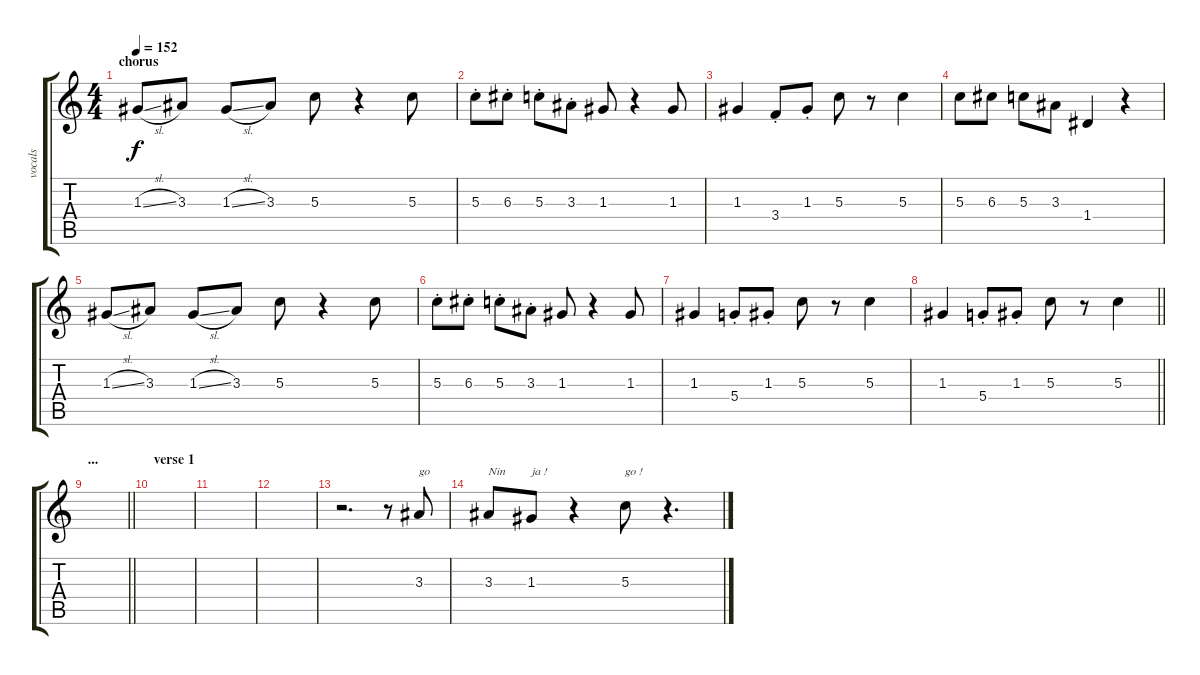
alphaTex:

\track ("vocals" "vocals") {instrument choiraahs}
\staff {score tabs}
\tuning (E5 B4 G4 D4 A3 E3) {hide}
\ts (4 4)
\section ("" "chorus")
\tempo 152
\clef g2
\ks c
1.3{sl}.8{dy f} 3.3.8 1.3{sl}.8 3.3.8 5.3.8 r.4 5.3.8 |
5.3{st}.8 6.3{st}.8 5.3{st}.8 3.3{st}.8 1.3.8 r.4 1.3.8 |
1.3.4 3.4{st}.8 1.3{st}.8 5.3.8 r.8 5.3.4 |
5.3.8 6.3.8 5.3.8 3.3.8 1.4.4 r.4 |
1.3{sl}.8 3.3.8 1.3{sl}.8 3.3.8 5.3.8 r.4 5.3.8 |
5.3{st}.8 6.3{st}.8 5.3{st}.8 3.3{st}.8 1.3.8 r.4 1.3.8 |
1.3.4 5.4{st}.8 1.3{st}.8 5.3.8 r.8 5.3.4 |
\barLineRight lightlight
1.3.4 5.4{st}.8 1.3{st}.8 5.3.8 r.8 5.3.4 |
\section ("" "...")
\barLineRight lightlight
|
\section ("" "verse 1")
|
|
|
r.2{d} r.8 3.3.8{txt "go"} |
3.3.8{txt "Nin"} 1.3.8{txt "ja !"} r.4 5.3.8{txt "go !"} r.4{d}
